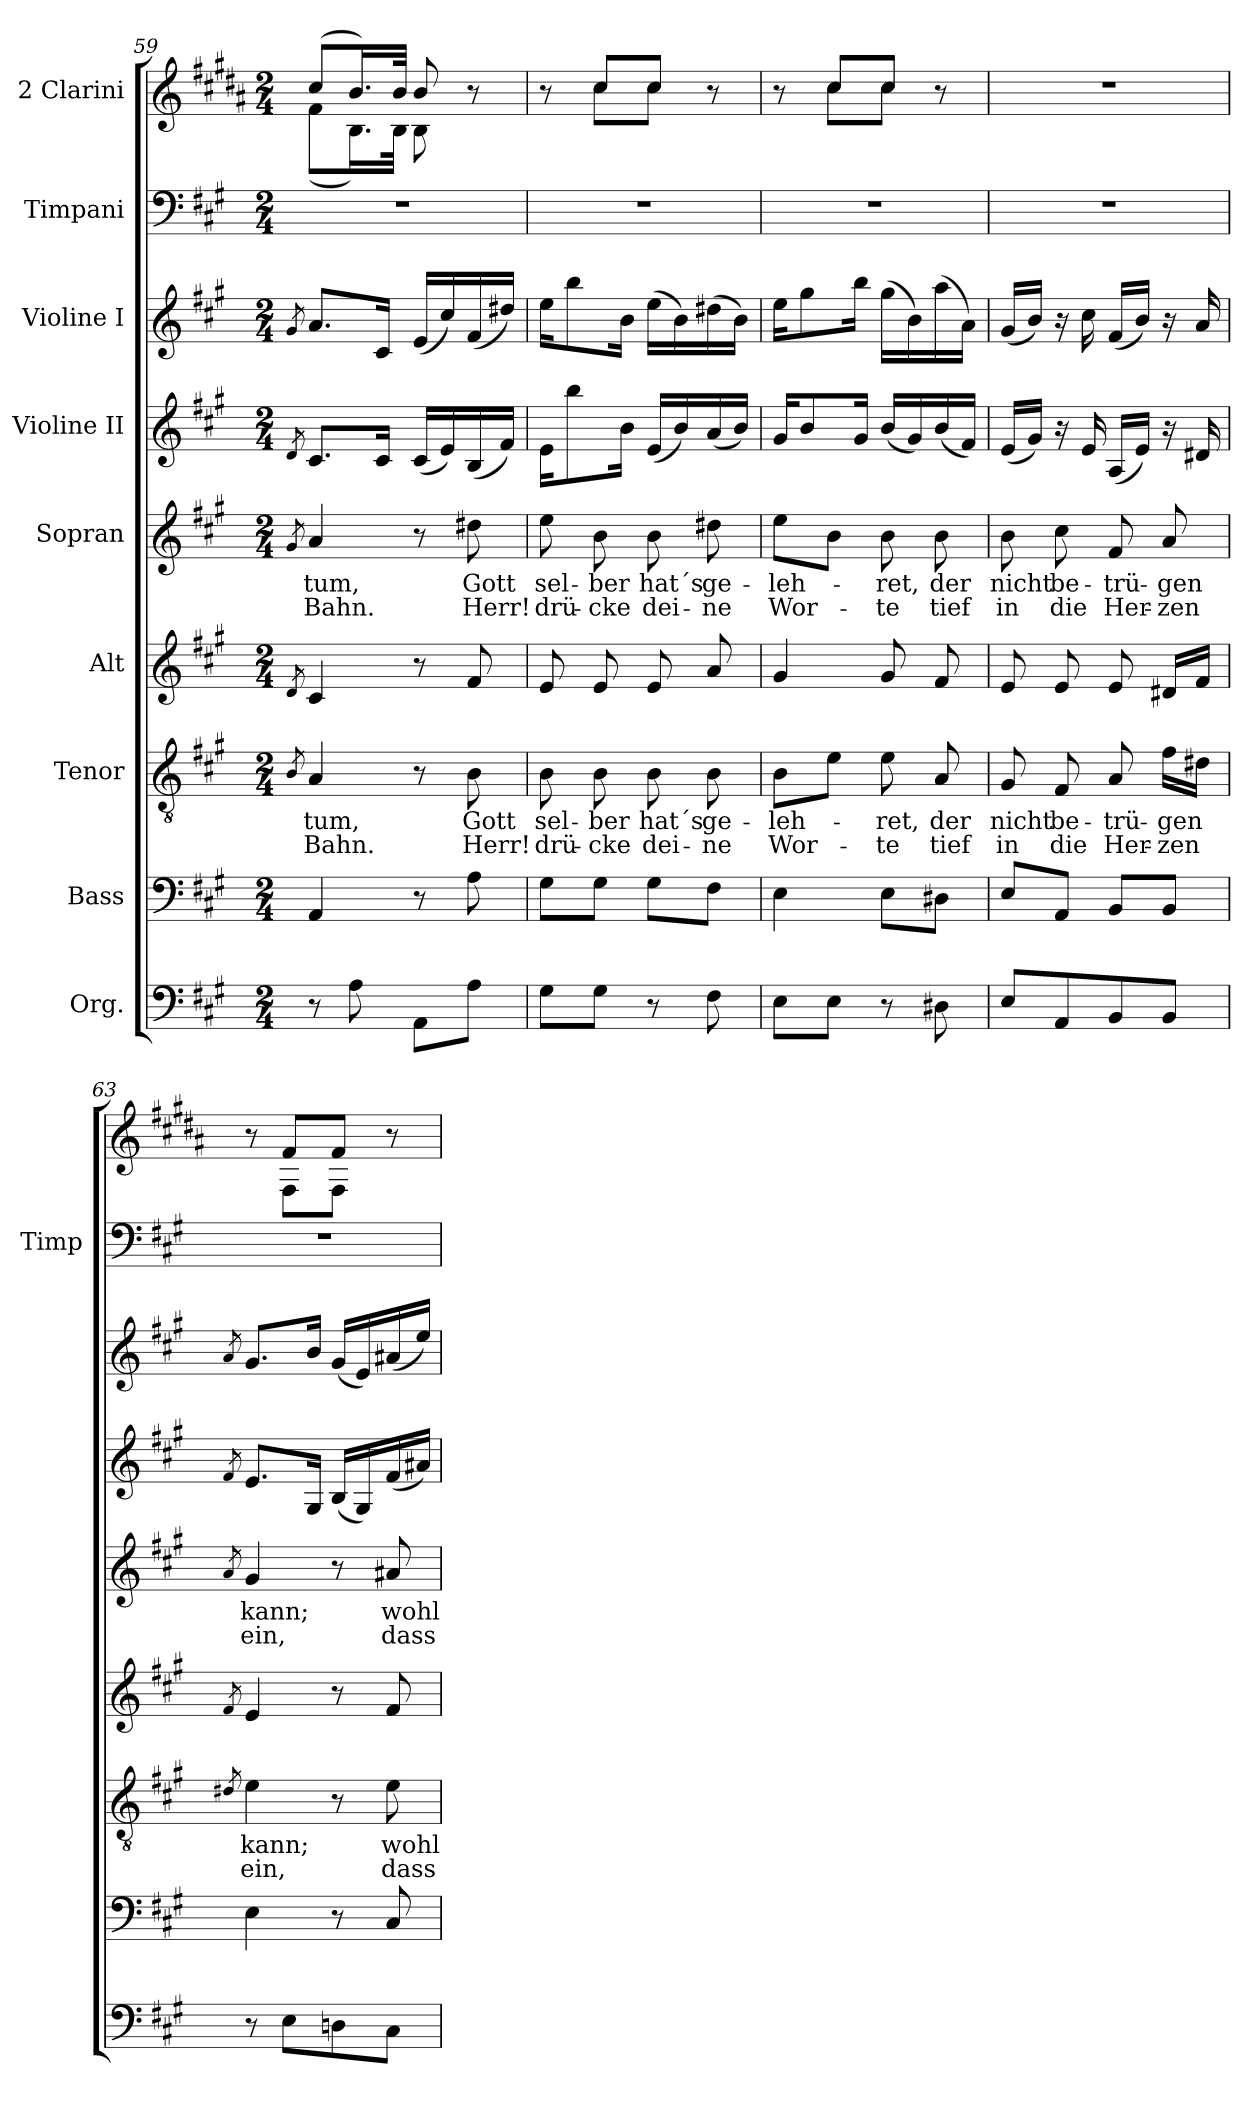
**kern	**kern	**kern	**text	**text	**kern	**kern	**text	**text	**kern	**kern	**kern	**kern
*part9	*part8	*part7	*part7	*part7	*part6	*part5	*part5	*part5	*part4	*part3	*part2	*part1
*staff9	*staff8	*staff7	*staff7	*staff7	*staff6	*staff5	*staff5	*staff5	*staff4	*staff3	*staff2	*staff1
*I"Org.	*I"Bass	*I"Tenor	*	*	*I"Alt	*I"Sopran	*	*	*I"Violine II	*I"Violine I	*I"Timpani	*I"2 Clarini
*	*	*	*	*	*	*	*	*	*	*	*I'Timp	*
*clefF4	*clefF4	*clefGv2	*	*	*clefG2	*clefG2	*	*	*clefG2	*clefG2	*clefF4	*clefG2
*ITrd7c12	*	*	*	*	*	*	*	*	*	*	*	*ITrd1c2
*k[f#c#g#]	*k[f#c#g#]	*k[f#c#g#]	*	*	*k[f#c#g#]	*k[f#c#g#]	*	*	*k[f#c#g#]	*k[f#c#g#]	*k[f#c#g#]	*k[f#c#g#]
*A:	*A:	*A:	*	*	*A:	*A:	*	*	*A:	*A:	*A:	*A:
*M2/4	*M2/4	*M2/4	*	*	*M2/4	*M2/4	*	*	*M2/4	*M2/4	*M2/4	*M2/4
=59	=59	=59	=59	=59	=59	=59	=59	=59	=59	=59	=59	=59
.	.	8qB/	.	.	8qd/	8qg#/	.	.	8qd/	8qg#/	.	.
*	*	*	*	*	*	*	*	*	*	*	*	*^
8r	4AA/	4A/	-tum,	Bahn.	4c#/	4a/	-tum,	Bahn.	8.c#/L	8.a/L	2r	(8b/L	(8e\L
8AA\	.	.	.	.	.	.	.	.	.	.	.	16.a/L)	16.A\L)
.	.	.	.	.	.	.	.	.	16c#/Jk	16c#/Jk	.	.	.
.	.	.	.	.	.	.	.	.	.	.	.	32a/JJk	32A\JJk
8AAA\L	8r	8r	.	.	8r	8r	.	.	(16c#/LL	(16e/LL	.	8a/	8A\
.	.	.	.	.	.	.	.	.	16e/)	16cc#/)	.	.	.
8AA\J	8A\	8B\	Gott	Herr!	8f#/	8dd#X\	Gott	Herr!	(16B/	(16f#/	.	8r	8ryy
.	.	.	.	.	.	.	.	.	16f#/JJ)	16dd#X/JJ)	.	.	.
!!LO:LB:g=z	!!
=60	=60	=60	=60	=60	=60	=60	=60	=60	=60	=60	=60	=60	=60
8GG#\L	8G#\L	8B\	sel-	drü-	8e/	8ee\	sel-	drü-	16e/KL	16ee\KL	2r	8r	8ryy
.	.	.	.	.	.	.	.	.	8bb\	8bb\	.	.	.
8GG#\J	8G#\J	8B\	-ber	-cke	8e/	8b\	-ber	-cke	.	.	.	8b/L	8b\L
.	.	.	.	.	.	.	.	.	16b\Jk	16b\Jk	.	.	.
8r	8G#\L	8B\	hat´s	dei-	8e/	8b\	hat´s	dei-	(16e/LL	(>16ee\LL	.	8b/J	8b\J
.	.	.	.	.	.	.	.	.	16b/)	16b\)	.	.	.
8FF#\	8F#\J	8B\	ge-	-ne	8a/	8dd#X\	ge-	-ne	(16a/	(>16dd#X\	.	8r	8ryy
.	.	.	.	.	.	.	.	.	16b/JJ)	16b\JJ)	.	.	.
=61	=61	=61	=61	=61	=61	=61	=61	=61	=61	=61	=61	=61	=61
8EE\L	4E\	8B\L	-leh-	Wor-	4g#/	8ee\L	-leh-	Wor-	16g#/KL	16ee\KL	2r	8r	8ryy
.	.	.	.	.	.	.	.	.	8b/	8gg#\	.	.	.
8EE\J	.	8e\J	.	.	.	8b\J	.	.	.	.	.	8b/L	8b\L
.	.	.	.	.	.	.	.	.	16g#/Jk	16bb\Jk	.	.	.
8r	8E\L	8e\	-ret,	-te	8g#/	8b\	-ret,	-te	(16b/LL	(>16gg#\LL	.	8b/J	8b\J
.	.	.	.	.	.	.	.	.	16g#/)	16b\)	.	.	.
8DD#X\	8D#X\J	8A/	der	tief	8f#/	8b\	der	tief	(16b/	(>16aa\	.	8r	8ryy
.	.	.	.	.	.	.	.	.	16f#/JJ)	16a\JJ)	.	.	.
*	*	*	*	*	*	*	*	*	*	*	*	*v	*v
=62	=62	=62	=62	=62	=62	=62	=62	=62	=62	=62	=62	=62
8EE/L	8E/L	8G#/	nicht	in	8e/	8b\	nicht	in	(16e/LL	(16g#/LL	2r	2r
.	.	.	.	.	.	.	.	.	16g#/JJ)	16b/JJ)	.	.
8AAA/	8AA/J	8F#/	be-	die	8e/	8cc#\	be-	die	16r	16r	.	.
.	.	.	.	.	.	.	.	.	16e/	16cc#\	.	.
8BBB/	8BB/L	8A/	-trü-	Her-	8e/	8f#/	-trü-	Her-	(16A/LL	(16f#/LL	.	.
.	.	.	.	.	.	.	.	.	16e/JJ)	16b/JJ)	.	.
8BBB/J	8BB/J	16f#\LL	-gen	-zen	16d#X/LL	8a/	-gen	-zen	16r	16r	.	.
.	.	16d#X\JJ	.	.	16f#/JJ	.	.	.	16d#X/	16a/	.	.
=63	=63	=63	=63	=63	=63	=63	=63	=63	=63	=63	=63	=63
.	.	8qd#X/	.	.	8qf#/	8qa/	.	.	8qf#/	8qa/	.	.
*	*	*	*	*	*	*	*	*	*	*	*	*^
8r	4E\	4e\	kann;	ein,	4e/	4g#/	kann;	ein,	8.e/L	8.g#/L	2r	8r	8ryy
8EE\L	.	.	.	.	.	.	.	.	.	.	.	8e/L	8E\L
.	.	.	.	.	.	.	.	.	16G#/Jk	16b/Jk	.	.	.
8DDn\	8r	8r	.	.	8r	8r	.	.	(16B/LL	(16g#/LL	.	8e/J	8E\J
.	.	.	.	.	.	.	.	.	16G#/)	16e/)	.	.	.
8CC#\J	8C#/	8e\	wohl	dass	8f#/	8a#X/	wohl	dass	(16f#/	(16a#X/	.	8r	8ryy
.	.	.	.	.	.	.	.	.	16a#X/JJ)	16ee/JJ)	.	.	.
*	*	*	*	*	*	*	*	*	*	*	*	*v	*v
=	=	=	=	=	=	=	=	=	=	=	=	=
*-	*-	*-	*-	*-	*-	*-	*-	*-	*-	*-	*-	*-
